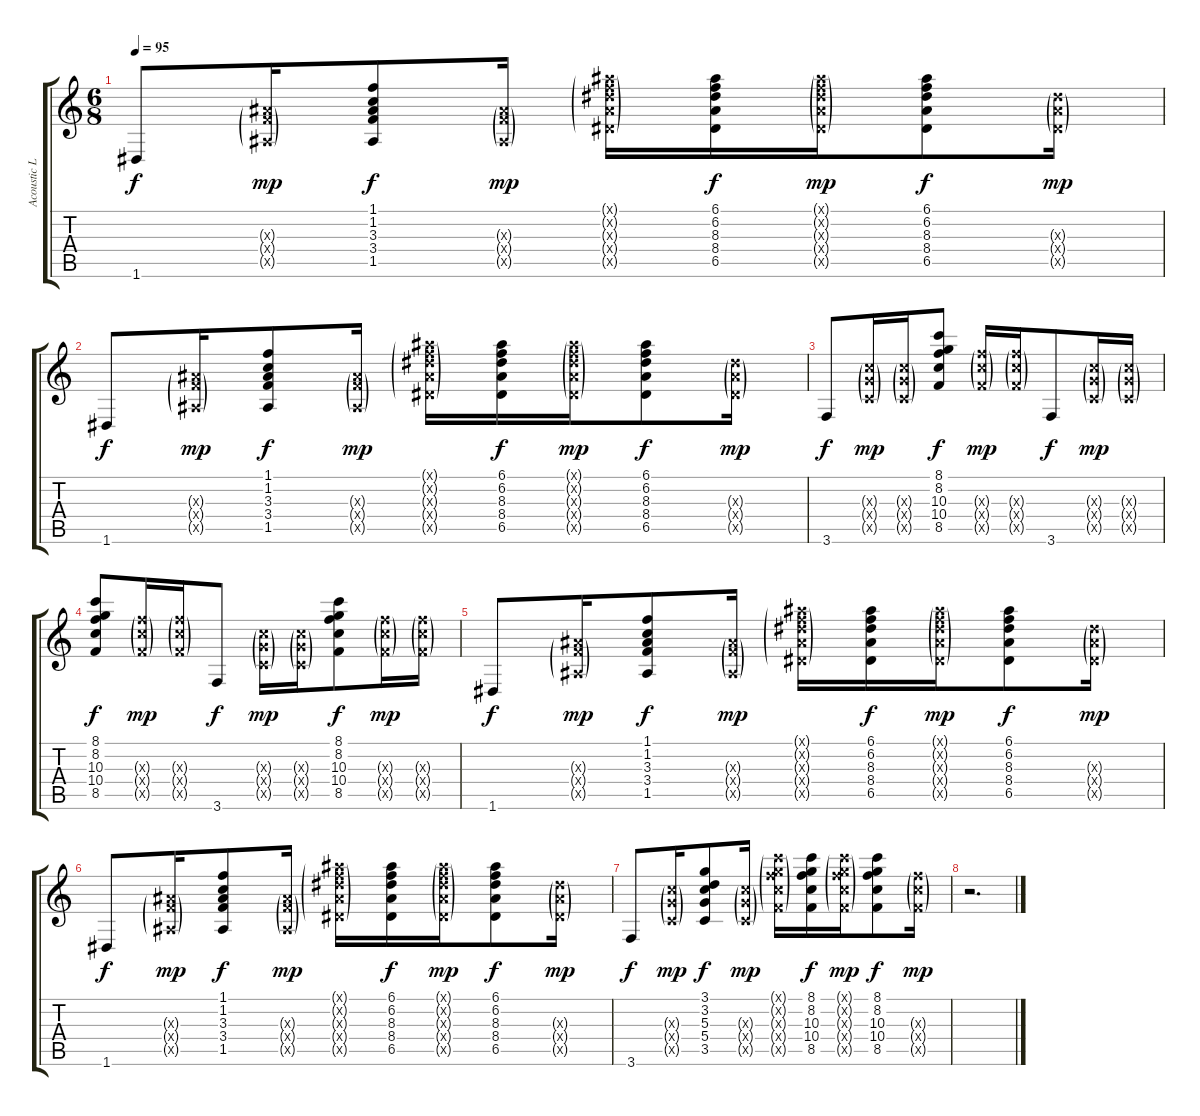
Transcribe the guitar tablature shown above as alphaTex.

\track ("Acoustic Left" "Acoustic L") {instrument acousticguitarsteel}
\staff {score tabs}
\tuning (E4 B3 G3 D3 A2 D2) {hide}
\ts (6 8)
\tempo 95
\clef g2
\ks c
1.6.8{dy f} (3.3{g x} 3.4{g x} 1.5{g x}).16{dy mp} (1.1 1.2 3.3 3.4 1.5).8{dy f} (3.3{g x} 3.4{g x} 1.5{g x}).16{dy mp} (6.1{g x} 6.2{g x} 8.3{g x} 8.4{g x} 6.5{g x}).16 (6.1 6.2 8.3 8.4 6.5).16{dy f} (6.1{g x} 6.2{g x} 8.3{g x} 8.4{g x} 6.5{g x}).16{dy mp beam merge} (6.1 6.2 8.3 8.4 6.5).8{dy f} (8.3{g x} 8.4{g x} 6.5{g x}).16{dy mp} |
1.6.8{dy f} (3.3{g x} 3.4{g x} 1.5{g x}).16{dy mp} (1.1 1.2 3.3 3.4 1.5).8{dy f} (3.3{g x} 3.4{g x} 1.5{g x}).16{dy mp} (6.1{g x} 6.2{g x} 8.3{g x} 8.4{g x} 6.5{g x}).16 (6.1 6.2 8.3 8.4 6.5).16{dy f} (6.1{g x} 6.2{g x} 8.3{g x} 8.4{g x} 6.5{g x}).16{dy mp beam merge} (6.1 6.2 8.3 8.4 6.5).8{dy f} (8.3{g x} 8.4{g x} 6.5{g x}).16{dy mp} |
3.6.8{dy f} (5.3{g x} 5.4{g x} 3.5{g x}).16{dy mp} (5.3{g x} 5.4{g x} 3.5{g x}).16 (8.1 8.2 10.3 10.4 8.5).8{dy f} (10.3{g x} 10.4{g x} 8.5{g x}).16{dy mp} (10.3{g x} 10.4{g x} 8.5{g x}).16 3.6.8{dy f} (5.3{g x} 5.4{g x} 3.5{g x}).16{dy mp} (5.3{g x} 5.4{g x} 3.5{g x}).16 |
(8.1 8.2 10.3 10.4 8.5).8{dy f} (10.3{g x} 10.4{g x} 8.5{g x}).16{dy mp} (10.3{g x} 10.4{g x} 8.5{g x}).16 3.6.8{dy f} (5.3{g x} 5.4{g x} 3.5{g x}).16{dy mp} (5.3{g x} 5.4{g x} 3.5{g x}).16 (8.1 8.2 10.3 10.4 8.5).8{dy f} (10.3{g x} 10.4{g x} 8.5{g x}).16{dy mp} (10.3{g x} 10.4{g x} 8.5{g x}).16 |
1.6.8{dy f} (3.3{g x} 3.4{g x} 1.5{g x}).16{dy mp} (1.1 1.2 3.3 3.4 1.5).8{dy f} (3.3{g x} 3.4{g x} 1.5{g x}).16{dy mp} (6.1{g x} 6.2{g x} 8.3{g x} 8.4{g x} 6.5{g x}).16 (6.1 6.2 8.3 8.4 6.5).16{dy f} (6.1{g x} 6.2{g x} 8.3{g x} 8.4{g x} 6.5{g x}).16{dy mp beam merge} (6.1 6.2 8.3 8.4 6.5).8{dy f} (8.3{g x} 8.4{g x} 6.5{g x}).16{dy mp} |
1.6.8{dy f} (3.3{g x} 3.4{g x} 1.5{g x}).16{dy mp} (1.1 1.2 3.3 3.4 1.5).8{dy f} (3.3{g x} 3.4{g x} 1.5{g x}).16{dy mp} (6.1{g x} 6.2{g x} 8.3{g x} 8.4{g x} 6.5{g x}).16 (6.1 6.2 8.3 8.4 6.5).16{dy f} (6.1{g x} 6.2{g x} 8.3{g x} 8.4{g x} 6.5{g x}).16{dy mp beam merge} (6.1 6.2 8.3 8.4 6.5).8{dy f} (8.3{g x} 8.4{g x} 6.5{g x}).16{dy mp} |
3.6.8{dy f} (5.3{g x} 5.4{g x} 3.5{g x}).16{dy mp} (3.1 3.2 5.3 5.4 3.5).8{dy f} (5.3{g x} 5.4{g x} 3.5{g x}).16{dy mp} (8.1{g x} 8.2{g x} 10.3{g x} 10.4{g x} 8.5{g x}).16 (8.1 8.2 10.3 10.4 8.5).16{dy f} (8.1{g x} 8.2{g x} 10.3{g x} 10.4{g x} 8.5{g x}).16{dy mp beam merge} (8.1 8.2 10.3 10.4 8.5).8{dy f} (10.3{g x} 10.4{g x} 8.5{g x}).16{dy mp} |
r.2{d}
